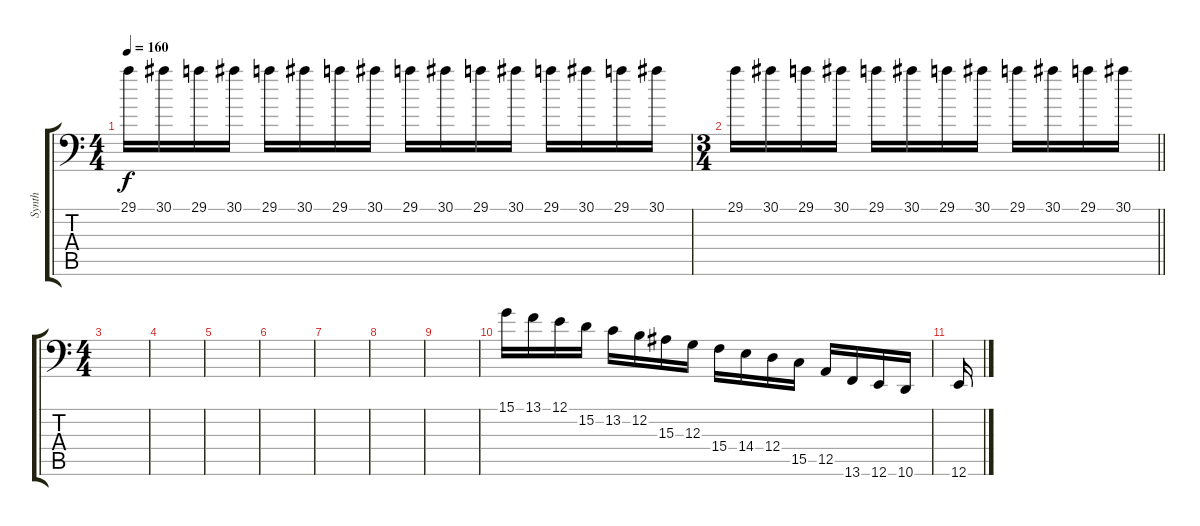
\track ("Synth" "Synth") {instrument lead8bassandlead}
\staff {score tabs}
\tuning (E3 B2 G2 D2 A1 E1) {hide}
\ts (4 4)
\tempo 160
\clef f4
\ks c
29.1.16{dy f} 30.1.16 29.1.16 30.1.16 29.1.16 30.1.16 29.1.16 30.1.16 29.1.16 30.1.16 29.1.16 30.1.16 29.1.16 30.1.16 29.1.16 30.1.16 |
\ts (3 4)
\barLineRight lightlight
29.1.16 30.1.16 29.1.16 30.1.16 29.1.16 30.1.16 29.1.16 30.1.16 29.1.16 30.1.16 29.1.16 30.1.16 |
\ts (4 4)
\section ("" "")
|
|
|
|
|
|
|
15.1.16{volume 13} 13.1.16 12.1.16 15.2.16 13.2.16 12.2.16 15.3.16 12.3.16 15.4.16 14.4.16 12.4.16 15.5.16 12.5.16 13.6.16 12.6.16 10.6.16 |
12.6.16
